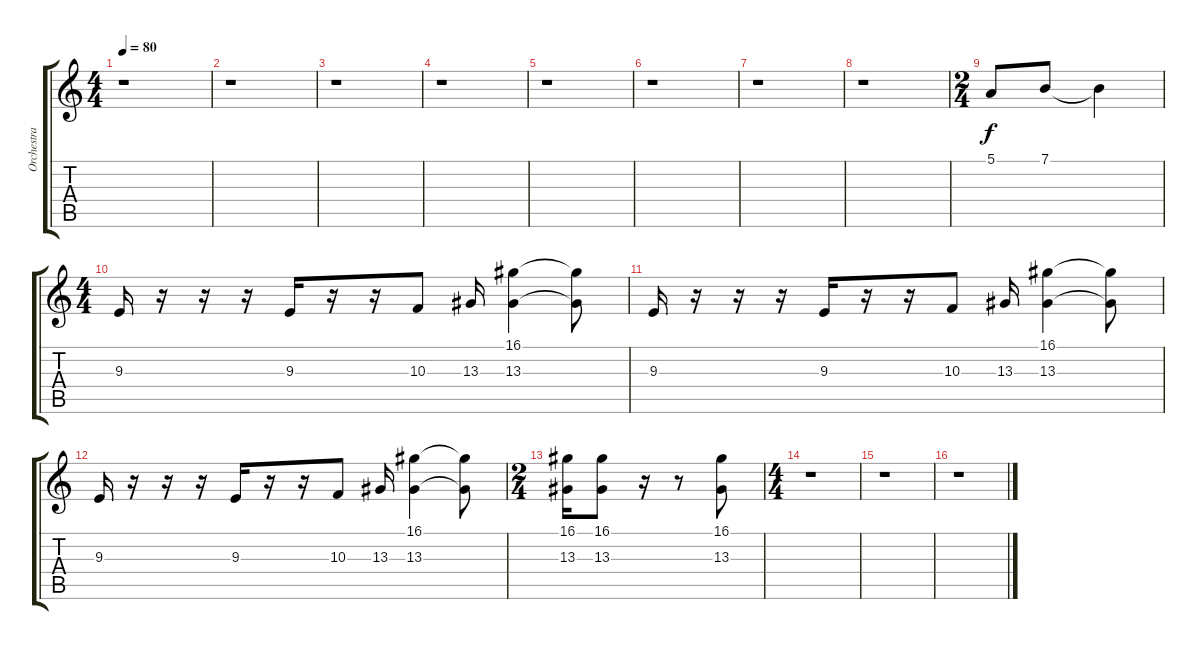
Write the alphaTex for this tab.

\track ("Orchestra" "Orchestra") {instrument lead7fifths}
\staff {score tabs}
\tuning (E4 B3 G3 D3 A2 E2) {hide}
\ts (4 4)
\tempo 80
\clef g2
\ks c
r.1{dy f} |
r.1 |
r.1 |
r.1 |
r.1 |
r.1 |
r.1 |
r.1 |
\ts (2 4)
5.1.8 7.1.8 7.1{t}.4 |
\ts (4 4)
9.3.16 r.16 r.16 r.16 9.3.16 r.16 r.16 10.3.8 13.3.16 (16.1 13.3).4 (16.1{t} 13.3{t}).8 |
9.3.16 r.16 r.16 r.16 9.3.16 r.16 r.16 10.3.8 13.3.16 (16.1 13.3).4 (16.1{t} 13.3{t}).8 |
9.3.16 r.16 r.16 r.16 9.3.16 r.16 r.16 10.3.8 13.3.16 (16.1 13.3).4 (16.1{t} 13.3{t}).8 |
\ts (2 4)
(16.1 13.3).16 (16.1 13.3).8 r.16 r.8 (16.1 13.3).8 |
\ts (4 4)
r.1 |
r.1 |
r.1
